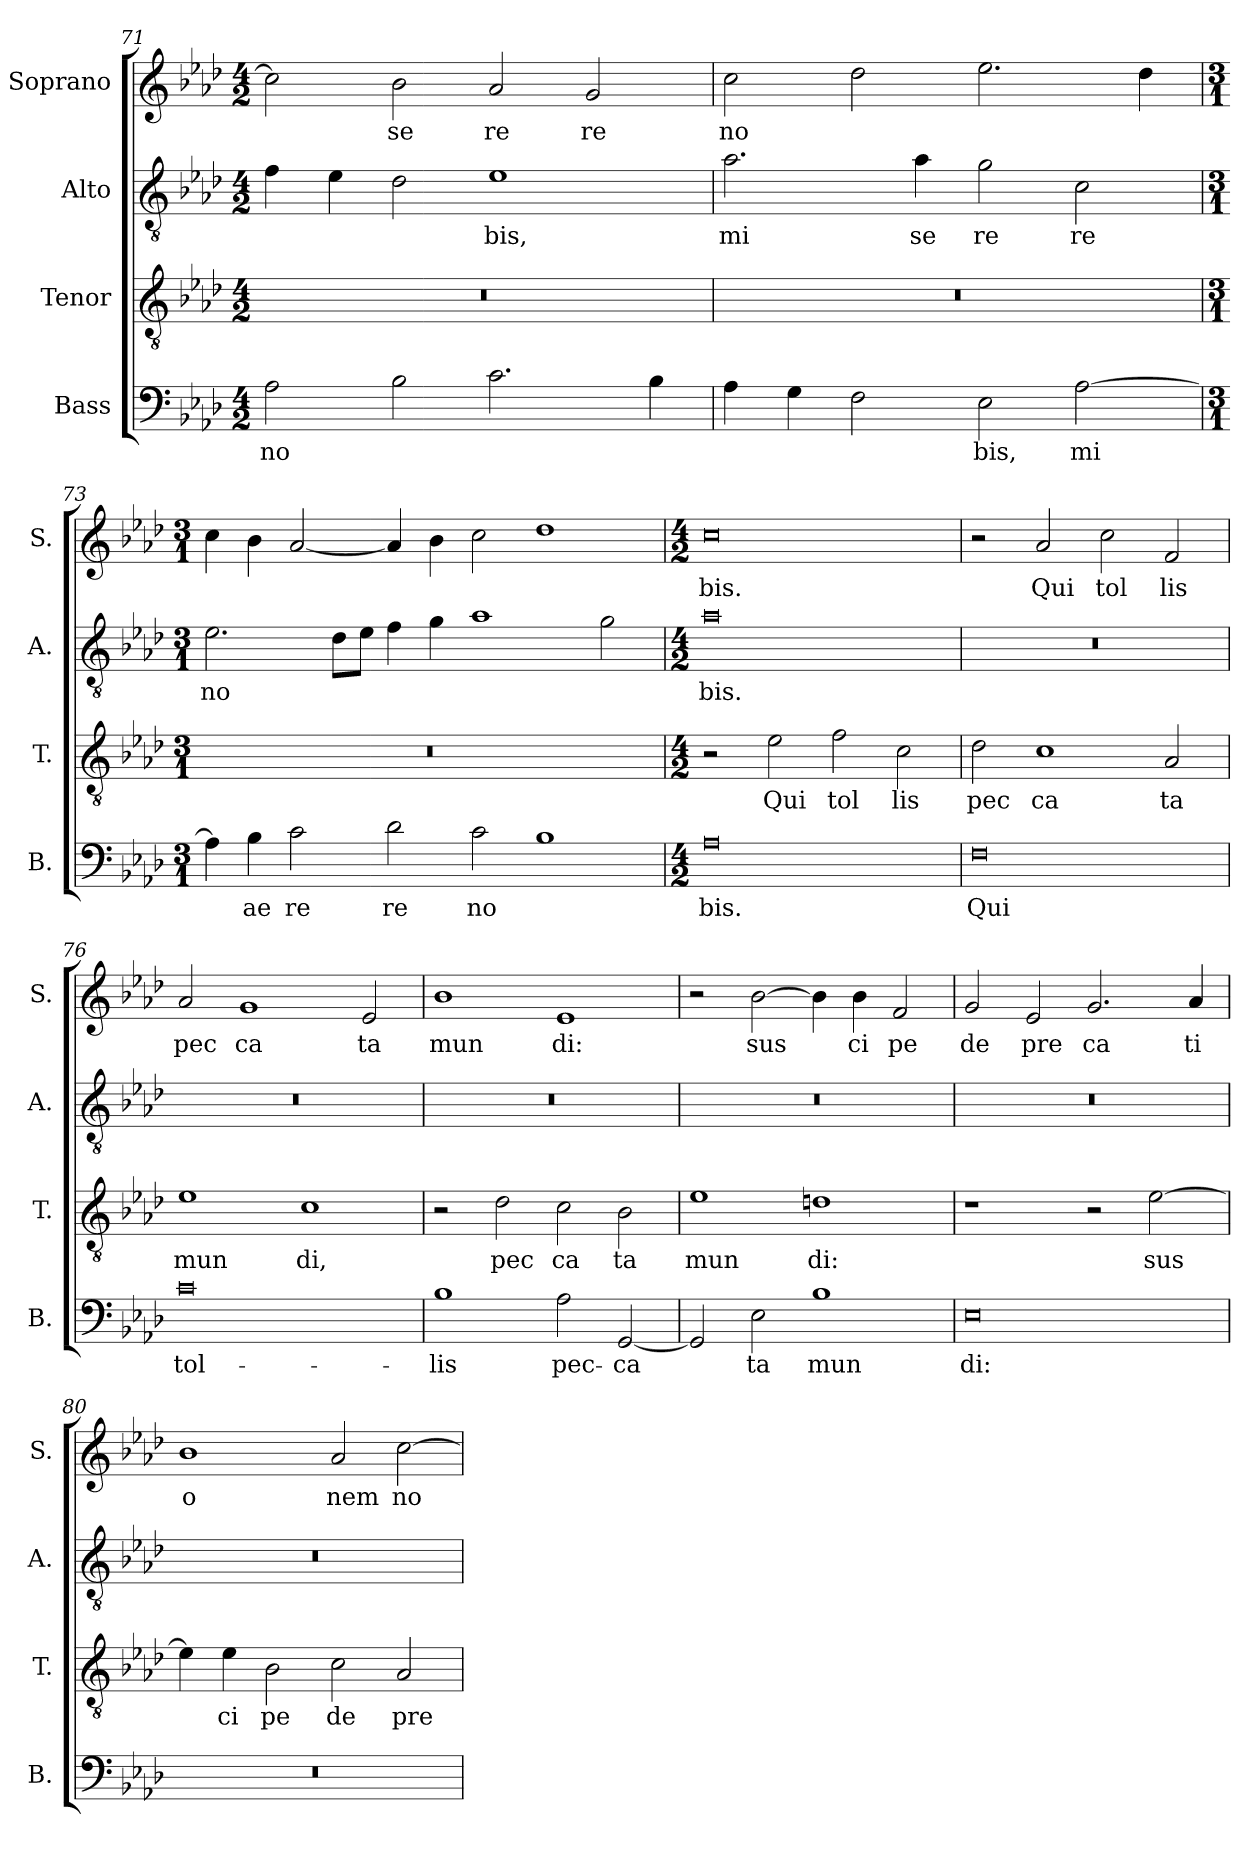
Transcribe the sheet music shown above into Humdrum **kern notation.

**kern	**text	**kern	**text	**kern	**text	**kern	**text
*part4	*part4	*part3	*part3	*part2	*part2	*part1	*part1
*staff4	*staff4	*staff3	*staff3	*staff2	*staff2	*staff1	*staff1
*I"Bass	*	*I"Tenor	*	*I"Alto	*	*I"Soprano	*
*I'B.	*	*I'T.	*	*I'A.	*	*I'S.	*
!!LO:PB:g=z
*clefF4	*	*clefGv2	*	*clefGv2	*	*clefG2	*
*k[b-e-a-d-]	*	*k[b-e-a-d-]	*	*k[b-e-a-d-]	*	*k[b-e-a-d-]	*
*M4/2	*	*M4/2	*	*M4/2	*	*M4/2	*
=71	=71	=71	=71	=71	=71	=71	=71
!	!LO:LY:b	!	!	!	!	!	!
2A-\	no	0r	.	4f\	.	2cc\]	.
.	.	.	.	4e-\	.	.	.
!	!	!	!	!	!	!	!LO:LY:b
2B-\	.	.	.	2d-\	.	2b-\	se
!	!	!	!	!	!LO:LY:b	!	!LO:LY:b
2.c\	.	.	.	1e-	bis,	2a-/	re
!	!	!	!	!	!	!	!LO:LY:b
.	.	.	.	.	.	2g/	re
4B-\	.	.	.	.	.	.	.
=72	=72	=72	=72	=72	=72	=72	=72
!	!	!	!	!	!LO:LY:b	!	!LO:LY:b
4A-\	.	0r	.	2.a-\	mi	2cc\	no
4G\	.	.	.	.	.	.	.
2F\	.	.	.	.	.	2dd-\	.
!	!	!	!	!	!LO:LY:b	!	!
.	.	.	.	4a-\	se	.	.
!	!LO:LY:b	!	!	!	!LO:LY:b	!	!
2E-\	bis,	.	.	2g\	re	2.ee-\	.
!	!LO:LY:b	!	!	!	!LO:LY:b	!	!
[2A-\	mi	.	.	2c\	re	.	.
.	.	.	.	.	.	4dd-\	.
=73	=73	=73	=73	=73	=73	=73	=73
*M3/1	*	*M3/1	*	*M3/1	*	*M3/1	*
!	!	!	!	!	!LO:LY:b	!	!
4A-\]	.	0.r	.	2.e-\	no	4cc\	.
!	!LO:LY:b	!	!	!	!	!	!
4B-\	ae	.	.	.	.	4b-\	.
!	!LO:LY:b	!	!	!	!	!	!
2c\	re	.	.	.	.	[2a-/	.
.	.	.	.	8d-\L	.	.	.
.	.	.	.	8e-\J	.	.	.
!	!LO:LY:b	!	!	!	!	!	!
2d-\	re	.	.	4f\	.	4a-/]	.
.	.	.	.	4g\	.	4b-\	.
!	!LO:LY:b	!	!	!	!	!	!
2c\	no	.	.	1a-	.	2cc\	.
1B-	.	.	.	.	.	1dd-	.
.	.	.	.	2g\	.	.	.
=74	=74	=74	=74	=74	=74	=74	=74
*M4/2	*	*M4/2	*	*M4/2	*	*M4/2	*
!	!LO:LY:b	!	!	!	!LO:LY:b	!	!LO:LY:b
0A-	bis.	2r	.	0a-	bis.	0cc	bis.
!	!	!	!LO:LY:b	!	!	!	!
.	.	2e-\	Qui	.	.	.	.
!	!	!	!LO:LY:b	!	!	!	!
.	.	2f\	tol	.	.	.	.
!	!	!	!LO:LY:b	!	!	!	!
.	.	2c\	lis	.	.	.	.
=75	=75	=75	=75	=75	=75	=75	=75
!	!LO:LY:b	!	!LO:LY:b	!	!	!	!
0F	Qui	2d-\	pec	0r	.	2r	.
!	!	!	!LO:LY:b	!	!	!	!LO:LY:b
.	.	1c	ca	.	.	2a-/	Qui
!	!	!	!	!	!	!	!LO:LY:b
.	.	.	.	.	.	2cc\	tol
!	!	!	!LO:LY:b	!	!	!	!LO:LY:b
.	.	2A-/	ta	.	.	2f/	lis
=76	=76	=76	=76	=76	=76	=76	=76
!	!LO:LY:b	!	!LO:LY:b	!	!	!	!LO:LY:b
0c	tol-	1e-	mun	0r	.	2a-/	pec
!	!	!	!	!	!	!	!LO:LY:b
.	.	.	.	.	.	1g	ca
!	!	!	!LO:LY:b	!	!	!	!
.	.	1c	di,	.	.	.	.
!	!	!	!	!	!	!	!LO:LY:b
.	.	.	.	.	.	2e-/	ta
!!LO:LB:g=z
=77	=77	=77	=77	=77	=77	=77	=77
!	!LO:LY:b	!	!	!	!	!	!LO:LY:b
1B-	-lis	2r	.	0r	.	1b-	mun
!	!	!	!LO:LY:b	!	!	!	!
.	.	2d-\	pec	.	.	.	.
!	!LO:LY:b	!	!LO:LY:b	!	!	!	!LO:LY:b
2A-\	pec-	2c\	ca	.	.	1e-	di:
!	!LO:LY:b	!	!LO:LY:b	!	!	!	!
[2GG/	-ca	2B-\	ta	.	.	.	.
=78	=78	=78	=78	=78	=78	=78	=78
!	!	!	!LO:LY:b	!	!	!	!
2GG/]	.	1e-	mun	0r	.	2r	.
!	!LO:LY:b	!	!	!	!	!	!LO:LY:b
2E-\	ta	.	.	.	.	[2b-\	sus
!	!LO:LY:b	!	!LO:LY:b	!	!	!	!
1B-	mun	1dn	di:	.	.	4b-\]	.
!	!	!	!	!	!	!	!LO:LY:b
.	.	.	.	.	.	4b-\	ci
!	!	!	!	!	!	!	!LO:LY:b
.	.	.	.	.	.	2f/	pe
=79	=79	=79	=79	=79	=79	=79	=79
!	!LO:LY:b	!	!	!	!	!	!LO:LY:b
0E-	di:-	1r	.	0r	.	2g/	de
!	!	!	!	!	!	!	!LO:LY:b
.	.	.	.	.	.	2e-/	pre
!	!	!	!	!	!	!	!LO:LY:b
.	.	2r	.	.	.	2.g/	ca
!	!	!	!LO:LY:b	!	!	!	!
.	.	[2e-\	sus	.	.	.	.
!	!	!	!	!	!	!	!LO:LY:b
.	.	.	.	.	.	4a-/	ti
=80	=80	=80	=80	=80	=80	=80	=80
!	!	!	!	!	!	!	!LO:LY:b
0r	.	4e-\]	.	0r	.	1b-	o
!	!	!	!LO:LY:b	!	!	!	!
.	.	4e-\	ci	.	.	.	.
!	!	!	!LO:LY:b	!	!	!	!
.	.	2B-\	pe	.	.	.	.
!	!	!	!LO:LY:b	!	!	!	!LO:LY:b
.	.	2c\	de	.	.	2a-/	nem
!	!	!	!LO:LY:b	!	!	!	!LO:LY:b
.	.	2A-/	pre	.	.	[2cc\	no
=	=	=	=	=	=	=	=
*-	*-	*-	*-	*-	*-	*-	*-
